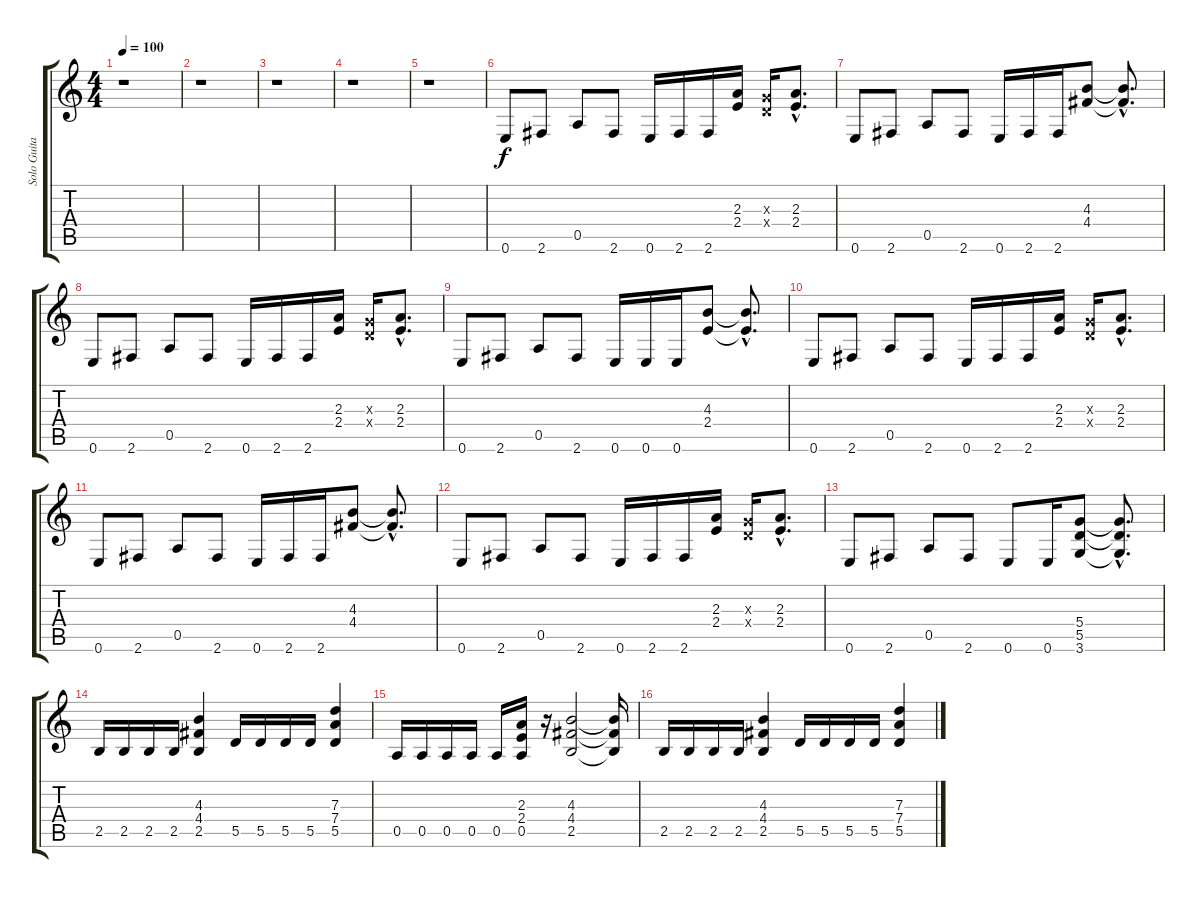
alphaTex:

\track ("Solo Guitar" "Solo Guita") {instrument overdrivenguitar}
\staff {score tabs}
\tuning (E4 B3 G3 D3 A2 E2) {hide}
\ts (4 4)
\tempo 100
\clef g2
\ks c
r.1{dy f instrument overdrivenguitar} |
r.1 |
r.1 |
r.1 |
r.1 |
0.6.8 2.6.8 0.5.8 2.6.8 0.6.16 2.6.16 2.6.16 (2.3 2.4).16 (0.3{x} 0.4{x}).16 (2.3{hac} 2.4{hac}).8{d} |
0.6.8 2.6.8 0.5.8 2.6.8 0.6.16 2.6.16 2.6.16 (4.3 4.4).8 (4.3{hac t} 4.4{hac t}).8{d} |
0.6.8 2.6.8 0.5.8 2.6.8 0.6.16 2.6.16 2.6.16 (2.3 2.4).16 (0.3{x} 0.4{x}).16 (2.3{hac} 2.4{hac}).8{d} |
0.6.8 2.6.8 0.5.8 2.6.8 0.6.16 0.6.16 0.6.16 (4.3 2.4).8 (4.3{hac t} 2.4{hac t}).8{d} |
0.6.8 2.6.8 0.5.8 2.6.8 0.6.16 2.6.16 2.6.16 (2.3 2.4).16 (0.3{x} 0.4{x}).16 (2.3{hac} 2.4{hac}).8{d} |
0.6.8 2.6.8 0.5.8 2.6.8 0.6.16 2.6.16 2.6.16 (4.3 4.4).8 (4.3{hac t} 4.4{hac t}).8{d} |
0.6.8 2.6.8 0.5.8 2.6.8 0.6.16 2.6.16 2.6.16 (2.3 2.4).16 (0.3{x} 0.4{x}).16 (2.3{hac} 2.4{hac}).8{d} |
0.6.8 2.6.8 0.5.8 2.6.8 0.6.8 0.6.16 (5.4 5.5 3.6).8 (5.4{hac t} 5.5{hac t} 3.6{hac t}).8{d} |
2.5.16 2.5.16 2.5.16 2.5.16 (4.3 4.4 2.5).4 5.5.16 5.5.16 5.5.16 5.5.16 (7.3 7.4 5.5).4 |
0.5.16 0.5.16 0.5.16 0.5.16 0.5.16 (2.3 2.4 0.5).16 r.16 (4.3 4.4 2.5).2 (4.3{t} 4.4{t} 2.5{t}).16 |
2.5.16 2.5.16 2.5.16 2.5.16 (4.3 4.4 2.5).4 5.5.16 5.5.16 5.5.16 5.5.16 (7.3 7.4 5.5).4
